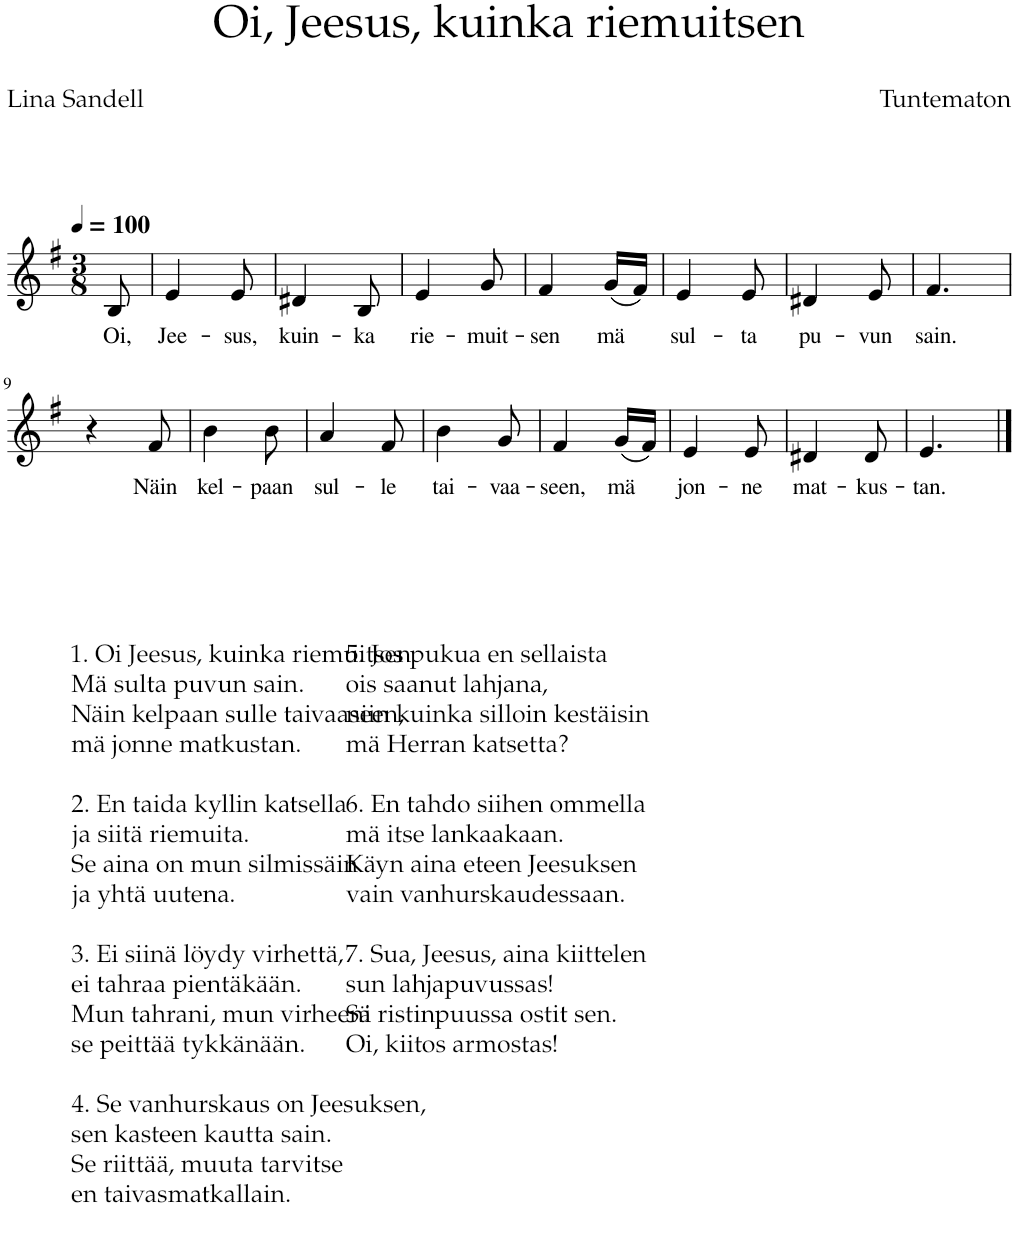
**kern	**text
*part1	*part1
*staff1	*staff1
*I"Staff	*
*clefG2	*
*k[f#]	*
*M3/8	*
*MM100	*
=1	=1
!	!LO:LY:b
8B/	Oi,
=2	=2
!	!LO:LY:b
4e/	Jee-
!	!LO:LY:b
8e/	-sus,
=3	=3
!	!LO:LY:b
4d#X/	kuin-
!	!LO:LY:b
8B/	-ka
=4	=4
!	!LO:LY:b
4e/	rie-
!	!LO:LY:b
8g/	-muit-
=5	=5
!	!LO:LY:b
4f#/	-sen
!	!LO:LY:b
(16g/LL	mä
16f#/JJ)	.
=6	=6
!	!LO:LY:b
4e/	sul-
!	!LO:LY:b
8e/	-ta
=7	=7
!	!LO:LY:b
4d#X/	pu-
!	!LO:LY:b
8e/	-vun
=8	=8
!	!LO:LY:b
4.f#/	sain.
!!LO:LB:g=z
=9	=9
4r	.
!	!LO:LY:b
8f#/	Näin
=10	=10
!	!LO:LY:b
4b\	kel-
!	!LO:LY:b
8b\	-paan
=11	=11
!	!LO:LY:b
4a/	sul-
!	!LO:LY:b
8f#/	-le
=12	=12
!	!LO:LY:b
4b\	tai-
!	!LO:LY:b
8g/	-vaa-
=13	=13
!	!LO:LY:b
4f#/	-seen,
!	!LO:LY:b
(16g/LL	mä
16f#/JJ)	.
=14	=14
!	!LO:LY:b
4e/	jon-
!	!LO:LY:b
8e/	-ne
=15	=15
!	!LO:LY:b
4d#X/	mat-
!	!LO:LY:b
8d#/	-kus-
=16	=16
!	!LO:LY:b
4.e/	-tan.
==	==
*-	*-
